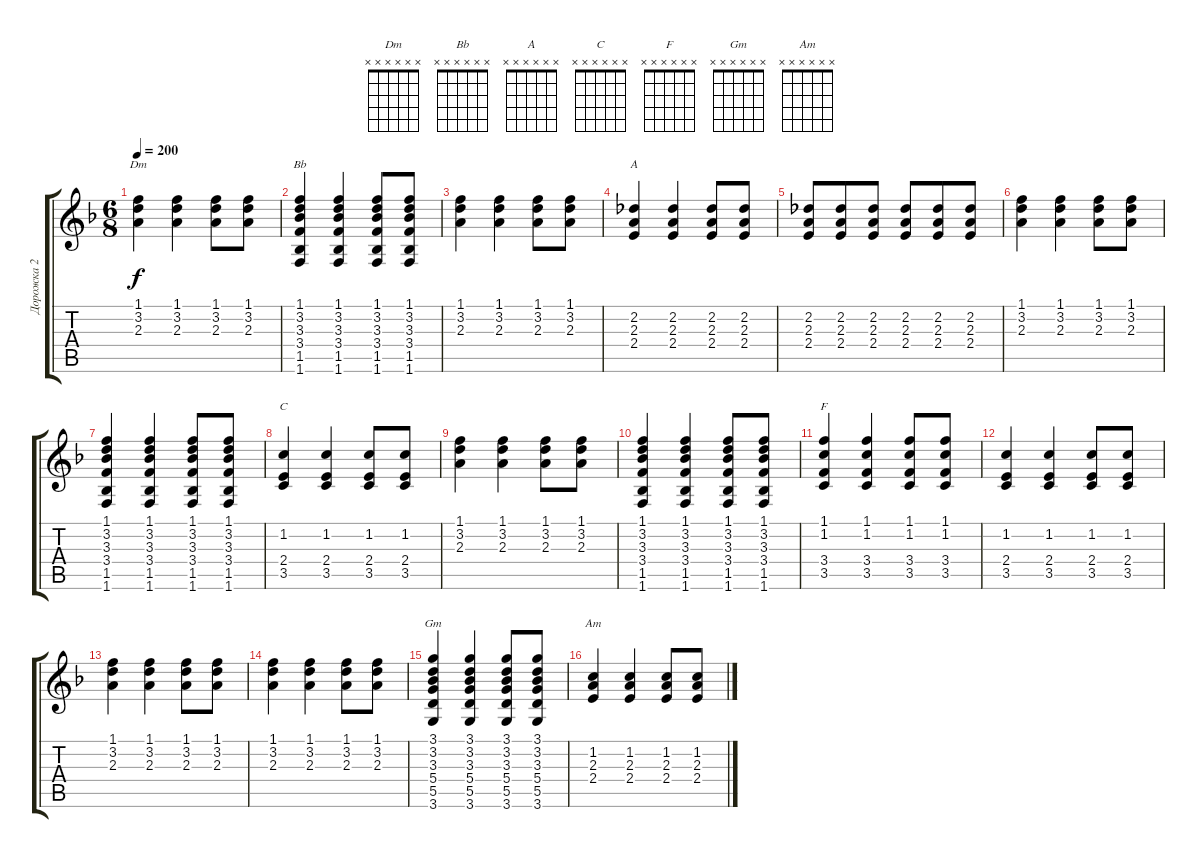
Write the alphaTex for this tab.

\track ("Дорожка 2" "Дорожка 2") {solo instrument acousticguitarsteel}
\staff {score tabs}
\tuning (E4 B3 G3 D3 A2 E2) {hide}
\chord ("Dm" x x x x x x)
\chord ("Bb" x x x x x x)
\chord ("A" x x x x x x)
\chord ("C" x x x x x x)
\chord ("F" x x x x x x)
\chord ("Gm" x x x x x x)
\chord ("Am" x x x x x x)
\ts (6 8)
\tempo 200
\clef g2
\ks f
(1.1 3.2 2.3).4{ch "Dm" dy f} (1.1 3.2 2.3).4 (1.1 3.2 2.3).8 (1.1 3.2 2.3).8 |
(1.1 3.2 3.3 3.4 1.5 1.6).4{ch "Bb"} (1.1 3.2 3.3 3.4 1.5 1.6).4 (1.1 3.2 3.3 3.4 1.5 1.6).8 (1.1 3.2 3.3 3.4 1.5 1.6).8 |
(1.1 3.2 2.3).4 (1.1 3.2 2.3).4 (1.1 3.2 2.3).8 (1.1 3.2 2.3).8 |
(2.2 2.3 2.4).4{ch "A"} (2.2 2.3 2.4).4 (2.2 2.3 2.4).8 (2.2 2.3 2.4).8 |
(2.2 2.3 2.4).8 (2.2 2.3 2.4).8 (2.2 2.3 2.4).8 (2.2 2.3 2.4).8 (2.2 2.3 2.4).8 (2.2 2.3 2.4).8 |
(1.1 3.2 2.3).4 (1.1 3.2 2.3).4 (1.1 3.2 2.3).8 (1.1 3.2 2.3).8 |
(1.1 3.2 3.3 3.4 1.5 1.6).4 (1.1 3.2 3.3 3.4 1.5 1.6).4 (1.1 3.2 3.3 3.4 1.5 1.6).8 (1.1 3.2 3.3 3.4 1.5 1.6).8 |
(1.2 2.4 3.5).4{ch "C"} (1.2 2.4 3.5).4 (1.2 2.4 3.5).8 (1.2 2.4 3.5).8 |
(1.1 3.2 2.3).4 (1.1 3.2 2.3).4 (1.1 3.2 2.3).8 (1.1 3.2 2.3).8 |
(1.1 3.2 3.3 3.4 1.5 1.6).4 (1.1 3.2 3.3 3.4 1.5 1.6).4 (1.1 3.2 3.3 3.4 1.5 1.6).8 (1.1 3.2 3.3 3.4 1.5 1.6).8 |
(1.1 1.2 3.4 3.5).4{ch "F"} (1.1 1.2 3.4 3.5).4 (1.1 1.2 3.4 3.5).8 (1.1 1.2 3.4 3.5).8 |
(1.2 2.4 3.5).4 (1.2 2.4 3.5).4 (1.2 2.4 3.5).8 (1.2 2.4 3.5).8 |
(1.1 3.2 2.3).4 (1.1 3.2 2.3).4 (1.1 3.2 2.3).8 (1.1 3.2 2.3).8 |
(1.1 3.2 2.3).4 (1.1 3.2 2.3).4 (1.1 3.2 2.3).8 (1.1 3.2 2.3).8 |
(3.1 3.2 3.3 5.4 5.5 3.6).4{ch "Gm"} (3.1 3.2 3.3 5.4 5.5 3.6).4 (3.1 3.2 3.3 5.4 5.5 3.6).8 (3.1 3.2 3.3 5.4 5.5 3.6).8 |
(1.2 2.3 2.4).4{ch "Am"} (1.2 2.3 2.4).4 (1.2 2.3 2.4).8 (1.2 2.3 2.4).8
